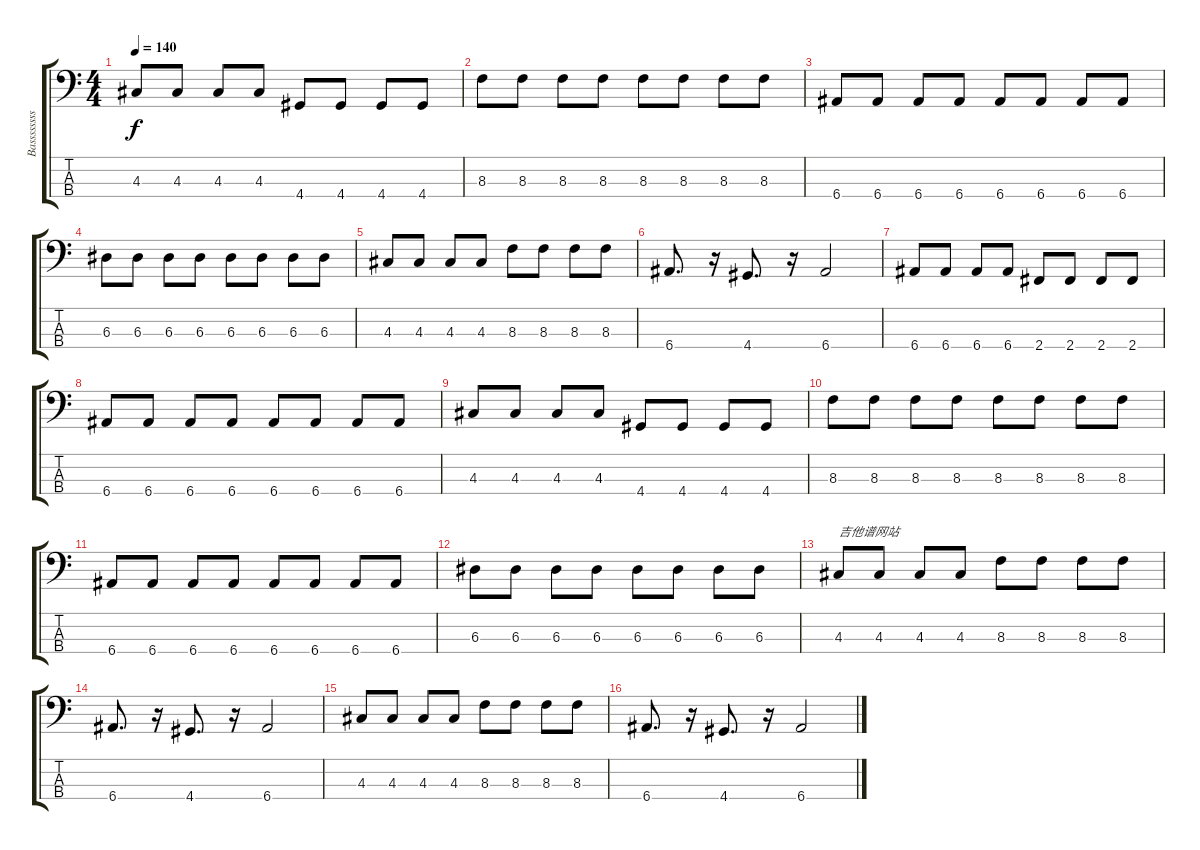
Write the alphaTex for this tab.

\track ("Bassssssssssss" "Bassssssss") {instrument electricbassfinger}
\staff {score tabs}
\tuning (G2 D2 A1 E1) {hide}
\ts (4 4)
\tempo 140
\clef f4
\ks c
4.3.8{dy f} 4.3.8 4.3.8 4.3.8 4.4.8 4.4.8 4.4.8 4.4.8 |
8.3.8 8.3.8 8.3.8 8.3.8 8.3.8 8.3.8 8.3.8 8.3.8 |
6.4.8 6.4.8 6.4.8 6.4.8 6.4.8 6.4.8 6.4.8 6.4.8 |
6.3.8 6.3.8 6.3.8 6.3.8 6.3.8 6.3.8 6.3.8 6.3.8 |
4.3.8 4.3.8 4.3.8 4.3.8 8.3.8 8.3.8 8.3.8 8.3.8 |
6.4.8{d} r.16 4.4.8{d} r.16 6.4.2 |
6.4.8 6.4.8 6.4.8 6.4.8 2.4.8 2.4.8 2.4.8 2.4.8 |
6.4.8 6.4.8 6.4.8 6.4.8 6.4.8 6.4.8 6.4.8 6.4.8 |
4.3.8 4.3.8 4.3.8 4.3.8 4.4.8 4.4.8 4.4.8 4.4.8 |
8.3.8 8.3.8 8.3.8 8.3.8 8.3.8 8.3.8 8.3.8 8.3.8 |
6.4.8 6.4.8 6.4.8 6.4.8 6.4.8 6.4.8 6.4.8 6.4.8 |
6.3.8 6.3.8 6.3.8 6.3.8 6.3.8 6.3.8 6.3.8 6.3.8 |
4.3.8{txt "吉他谱网站"} 4.3.8 4.3.8 4.3.8 8.3.8 8.3.8 8.3.8 8.3.8 |
6.4.8{d} r.16 4.4.8{d} r.16 6.4.2 |
4.3.8 4.3.8 4.3.8 4.3.8 8.3.8 8.3.8 8.3.8 8.3.8 |
6.4.8{d} r.16 4.4.8{d} r.16 6.4.2
